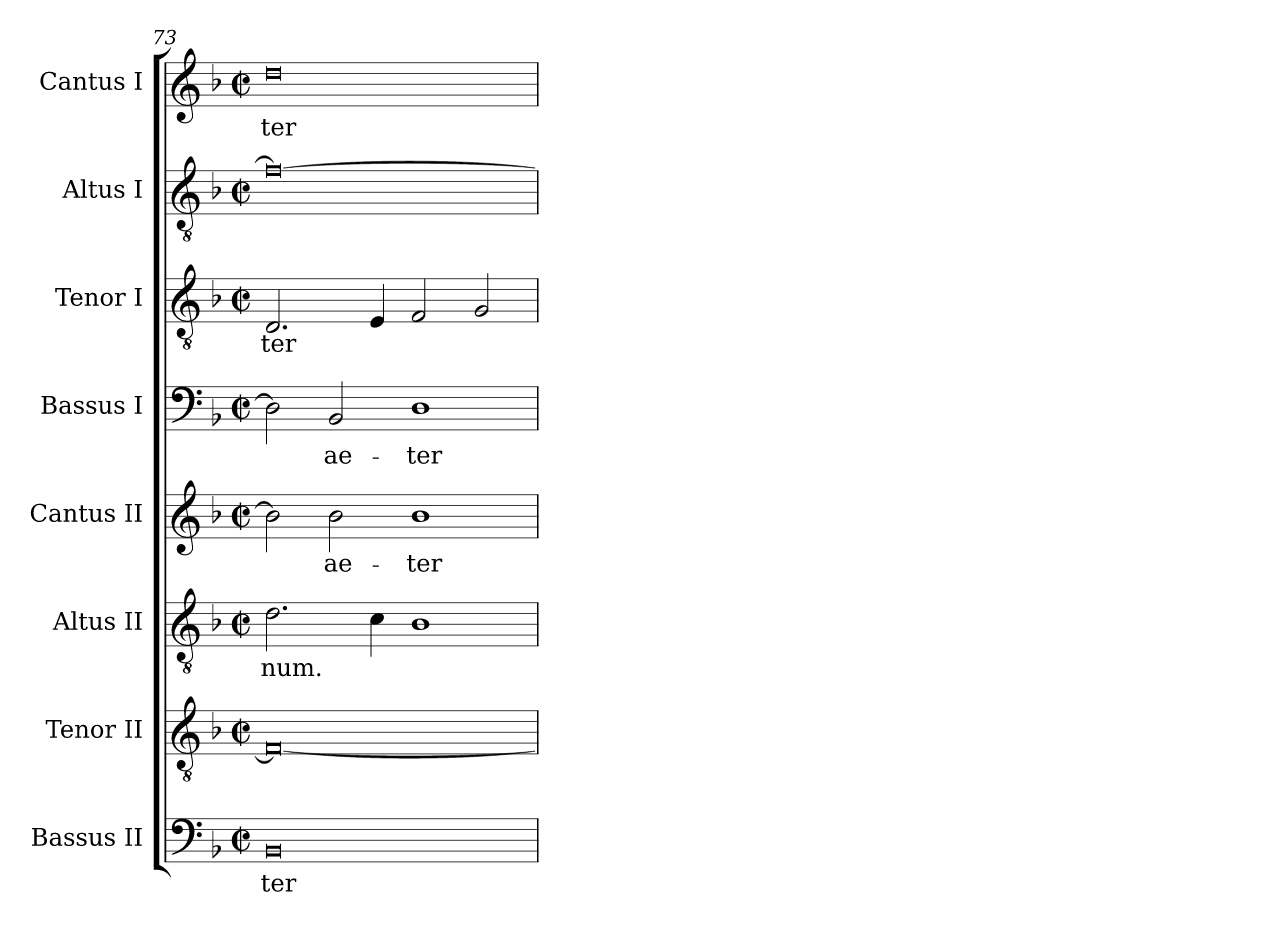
**kern	**text	**kern	**kern	**text	**kern	**text	**kern	**text	**kern	**text	**kern	**kern	**text
*part8	*part8	*part7	*part6	*part6	*part5	*part5	*part4	*part4	*part3	*part3	*part2	*part1	*part1
*staff8	*staff8	*staff7	*staff6	*staff6	*staff5	*staff5	*staff4	*staff4	*staff3	*staff3	*staff2	*staff1	*staff1
*I"Bassus II	*	*I"Tenor II	*I"Altus II	*	*I"Cantus II	*	*I"Bassus I	*	*I"Tenor I	*	*I"Altus I	*I"Cantus I	*
*clefF4	*	*clefGv2	*clefGv2	*	*clefG2	*	*clefF4	*	*clefGv2	*	*clefGv2	*clefG2	*
*k[b-]	*	*k[b-]	*k[b-]	*	*k[b-]	*	*k[b-]	*	*k[b-]	*	*k[b-]	*k[b-]	*
*F:	*	*F:	*F:	*	*F:	*	*F:	*	*F:	*	*F:	*F:	*
*M2/2	*	*M2/2	*M2/2	*	*M2/2	*	*M2/2	*	*M2/2	*	*M2/2	*M2/2	*
*met(c|)	*	*met(c|)	*met(c|)	*	*met(c|)	*	*met(c|)	*	*met(c|)	*	*met(c|)	*met(c|)	*
=73	=73	=73	=73	=73	=73	=73	=73	=73	=73	=73	=73	=73	=73
!	!LO:LY:b:cj	!	!	!LO:LY:b	!	!	!	!	!	!LO:LY:b	!	!	!LO:LY:b:cj
0BB-	-ter-	0F_<	2.d\	num.	2b-\]	.	2D\]	.	2.D/	ter	0f_>	0dd	ter
!	!	!	!	!	!	!LO:LY:b:cj	!	!LO:LY:b:cj	!	!	!	!	!
.	.	.	.	.	2b-\	ae-	2BB-/	ae-	.	.	.	.	.
.	.	.	4c\	.	.	.	.	.	4E/	.	.	.	.
!	!	!	!	!	!	!LO:LY:b:cj	!	!LO:LY:b:cj	!	!	!	!	!
.	.	.	1B-	.	1b-	-ter-	1D	-ter-	2F/	.	.	.	.
.	.	.	.	.	.	.	.	.	2G/	.	.	.	.
=	=	=	=	=	=	=	=	=	=	=	=	=	=
*-	*-	*-	*-	*-	*-	*-	*-	*-	*-	*-	*-	*-	*-
